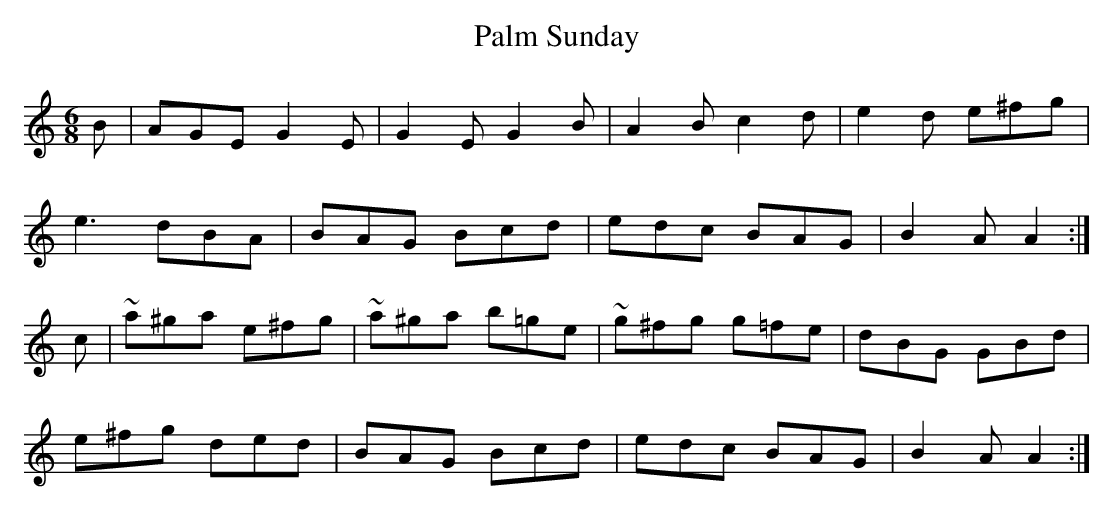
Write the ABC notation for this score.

X:1
T: Palm Sunday
M: 6/8
L: 1/8
K: Am
B|AGE G2E|G2E G2B|A2B c2d|e2d e^fg|
e3 dBA|BAG Bcd|edc BAG|B2A A2:|
c|~a^ga e^fg|~a^ga b=ge|~g^fg g=fe|dBG GBd|
e^fg ded|BAG Bcd|edc BAG|B2A A2:|
